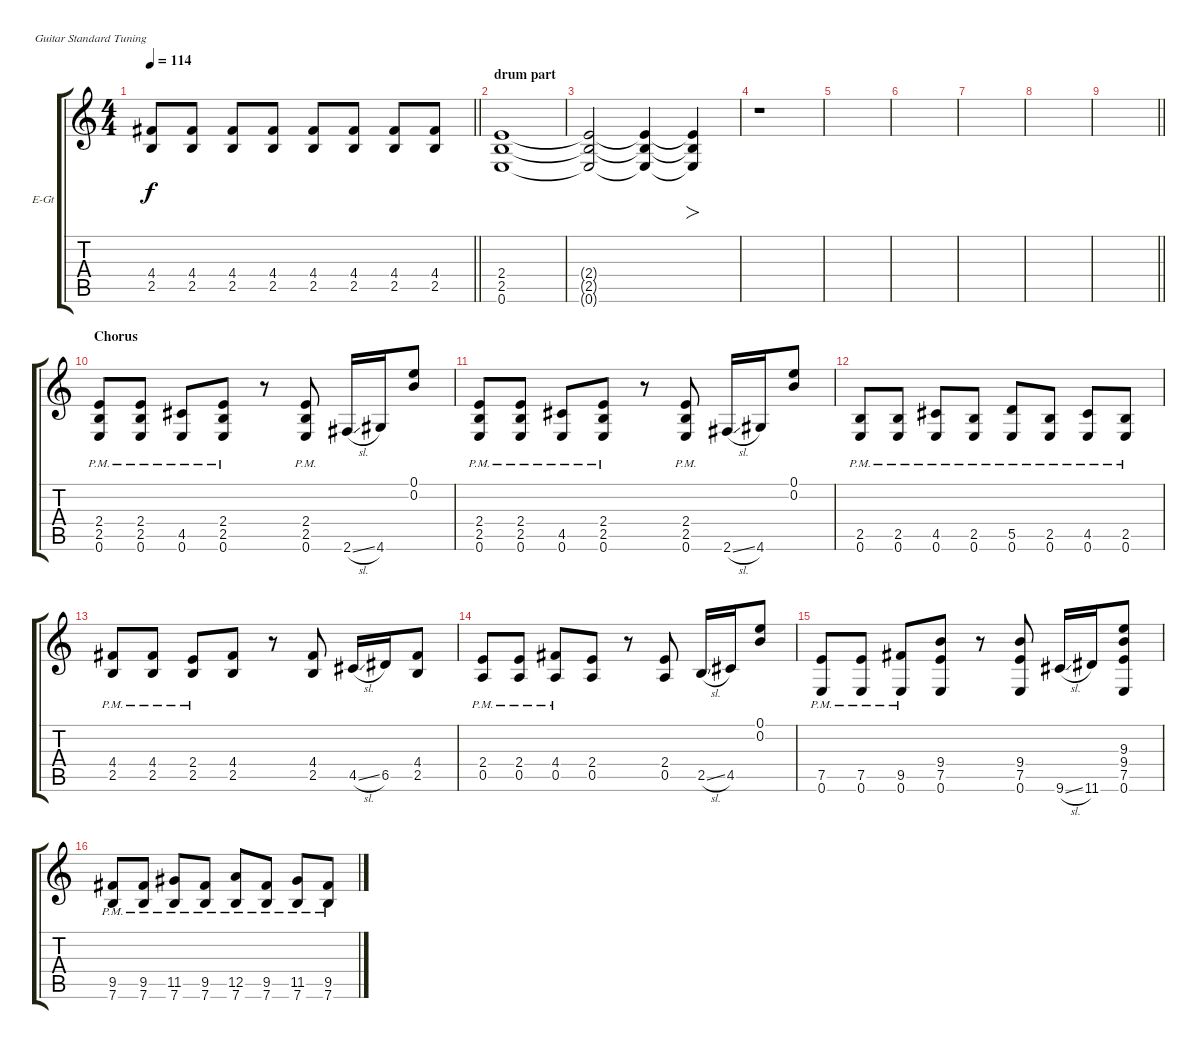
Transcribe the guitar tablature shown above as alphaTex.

\bracketExtendMode groupsimilarinstruments
\firstSystemTrackNameOrientation horizontal
\otherSystemsTrackNameOrientation horizontal
\track ("E. Guitar 3" "E-Gt") {instrument overdrivenguitar}
\staff {score tabs}
\tuning (E4 B3 G3 D3 A2 E2)
\ts (4 4)
\tempo 114
\clef g2
\scale
0.333333
\barLineRight lightlight
\ks c
(2.5 4.4).8{dy f} (2.5 4.4).8 (2.5 4.4).8 (2.5 4.4).8 (2.5 4.4).8 (2.5 4.4).8 (2.5 4.4).8 (2.5 4.4).8 |
\section ("" "drum part")
\scale
0.333333 (2.5 0.6 2.4).1 |
\scale
0.333333 (2.4{t} 2.5{t} 0.6{t}).2 (0.6{t} 2.5{t} 2.4{t}).4 (2.4{t} 2.5{t} 0.6{t}).4{fo} |
\scale
0.333333 r.1 |
\scale
0.333333 |
\scale
0.333333 |
|
\scale
0.333333 |
\scale
0.333333
\barLineRight lightlight
|
\section ("" "Chorus")
\scale
0.333333 (2.4{pm} 2.5{pm} 0.6{pm}).8 (2.4{pm} 2.5{pm} 0.6{pm}).8 (4.5{pm} 0.6{pm}).8 (2.4{pm} 2.5{pm} 0.6{pm}).8 r.8 (0.6{pm} 2.5{pm} 2.4{pm}).8 2.6{sl}.16 4.6.16 (0.1 0.2).8 |
\scale
0.333333 (2.4{pm} 2.5{pm} 0.6{pm}).8 (2.4{pm} 2.5{pm} 0.6{pm}).8 (4.5{pm} 0.6{pm}).8 (2.4{pm} 2.5{pm} 0.6{pm}).8 r.8 (0.6{pm} 2.5{pm} 2.4{pm}).8 2.6{sl}.16 4.6.16 (0.1 0.2).8 |
\scale
0.333333 (2.5{pm} 0.6{pm}).8 (2.5{pm} 0.6{pm}).8 (4.5{pm} 0.6{pm}).8 (2.5{pm} 0.6{pm}).8 (5.5{pm} 0.6{pm}).8 (2.5{pm} 0.6{pm}).8 (4.5{pm} 0.6{pm}).8 (2.5{pm} 0.6{pm}).8 |
\scale
0.333333 (2.5{pm} 4.4{pm}).8 (2.5{pm} 4.4{pm}).8 (2.5{pm} 2.4{pm}).8 (2.5 4.4).8 r.8 (2.5 4.4).8 4.5{sl}.16 6.5.16 (2.5 4.4).8 |
\scale
0.333333 (0.5{pm} 2.4{pm}).8 (0.5{pm} 2.4{pm}).8 (0.5{pm} 4.4{pm}).8 (0.5 2.4).8 r.8 (0.5 2.4).8 2.5{sl}.16 4.5.16 (0.1 0.2).8 |
\scale
0.333333 (7.5{pm} 0.6{pm}).8 (7.5{pm} 0.6{pm}).8 (0.6{pm} 9.5{pm}).8 (0.6 7.5 9.4).8 r.8 (7.5 0.6 9.4).8 9.6{sl}.16 11.6.16 (7.5 9.4 0.6 9.3).8 |
\scale
0.333333 (9.5{pm} 7.6).8 (9.5{pm} 7.6{pm}).8 (11.5{pm} 7.6{pm}).8 (9.5{pm} 7.6{pm}).8 (12.5{pm} 7.6{pm}).8 (9.5{pm} 7.6{pm}).8 (11.5{pm} 7.6{pm}).8 (9.5{pm} 7.6{pm}).8
